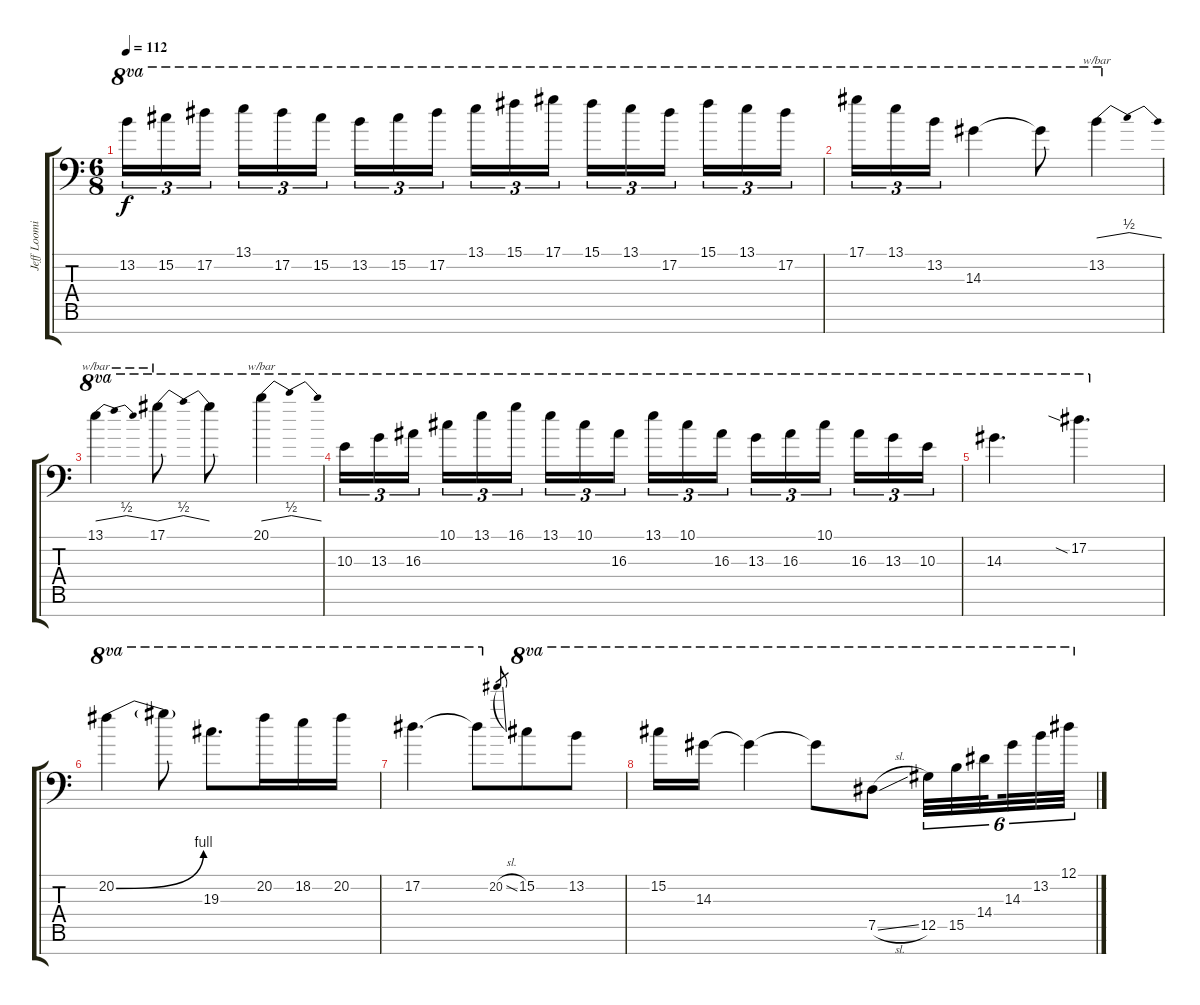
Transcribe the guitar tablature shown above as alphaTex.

\track ("Jeff Loomis" "Jeff Loomi") {instrument distortionguitar}
\staff {score tabs}
\tuning (Eb4 Bb3 Gb3 Db3 Ab2 Eb2 Bb1) {hide}
\ts (6 8)
\tempo 112
\clef f4
\ks c
13.2.16{tu (3 2) ot 8va dy f} 15.2.16{tu (3 2) ot 8va} 17.2.16{tu (3 2) ot 8va beam splitsecondary} 13.1.16{tu (3 2) ot 8va} 17.2.16{tu (3 2) ot 8va} 15.2.16{tu (3 2) ot 8va beam splitsecondary} 13.2.16{tu (3 2) ot 8va} 15.2.16{tu (3 2) ot 8va} 17.2.16{tu (3 2) ot 8va} 13.1.16{tu (3 2) ot 8va} 15.1.16{tu (3 2) ot 8va} 17.1.16{tu (3 2) ot 8va beam splitsecondary} 15.1.16{tu (3 2) ot 8va} 13.1.16{tu (3 2) ot 8va} 17.2.16{tu (3 2) ot 8va beam splitsecondary} 15.1.16{tu (3 2) ot 8va} 13.1.16{tu (3 2) ot 8va} 17.2.16{tu (3 2) ot 8va} |
17.1.16{tu (3 2) ot 8va} 13.1.16{tu (3 2) ot 8va} 13.2.16{tu (3 2) ot 8va} 14.3.4{ot 8va} 14.3{t}.8{ot 8va} 13.2.4{tbe (dip default 0 0 30 2 60 0) ot 8va} |
13.1.4{tbe (dip default 0 0 30 2 60 0) ot 8va} 17.1.8{tbe (dip default 0 0 30 2 60 0) ot 8va} 17.1{t}.8{ot 8va} 20.1.4{tbe (dip default 0 0 30 2 60 0) ot 8va} |
10.3.16{tu (3 2) ot 8va} 13.3.16{tu (3 2) ot 8va} 16.3.16{tu (3 2) ot 8va beam splitsecondary} 10.1.16{tu (3 2) ot 8va} 13.1.16{tu (3 2) ot 8va} 16.1.16{tu (3 2) ot 8va beam splitsecondary} 13.1.16{tu (3 2) ot 8va} 10.1.16{tu (3 2) ot 8va} 16.3.16{tu (3 2) ot 8va} 13.1.16{tu (3 2) ot 8va} 10.1.16{tu (3 2) ot 8va} 16.3.16{tu (3 2) ot 8va beam splitsecondary} 13.3.16{tu (3 2) ot 8va} 16.3.16{tu (3 2) ot 8va} 10.1.16{tu (3 2) ot 8va beam splitsecondary} 16.3.16{tu (3 2) ot 8va} 13.3.16{tu (3 2) ot 8va} 10.3.16{tu (3 2) ot 8va} |
14.3.4{d ot 8va} 17.2{sia}.4{d ot 8va} |
20.2{be (bend 0 0 60 4)}.4{ot 8va} 20.2{t}.8{ot 8va} 19.3.8{d ot 8va} 20.2.16{ot 8va} 18.2.16{ot 8va} 20.2.16{ot 8va} |
17.2.4{d ot 8va} 17.2{t}.8{ot 8va} 20.2{sl}.8{gr} 15.2.8{ot 8va} 13.2.8{ot 8va} |
15.2.16{ot 8va} 14.3.16{ot 8va} 14.3{t}.4{ot 8va} 14.3{t}.8{ot 8va} 7.5{sl}.8{ot 8va} 12.5.32{tu (6 4) ot 8va} 15.5.32{tu (6 4) ot 8va} 14.4.32{tu (6 4) ot 8va beam splitsecondary} 14.3.32{tu (6 4) ot 8va} 13.2.32{tu (6 4) ot 8va} 12.1.32{tu (6 4) ot 8va}
